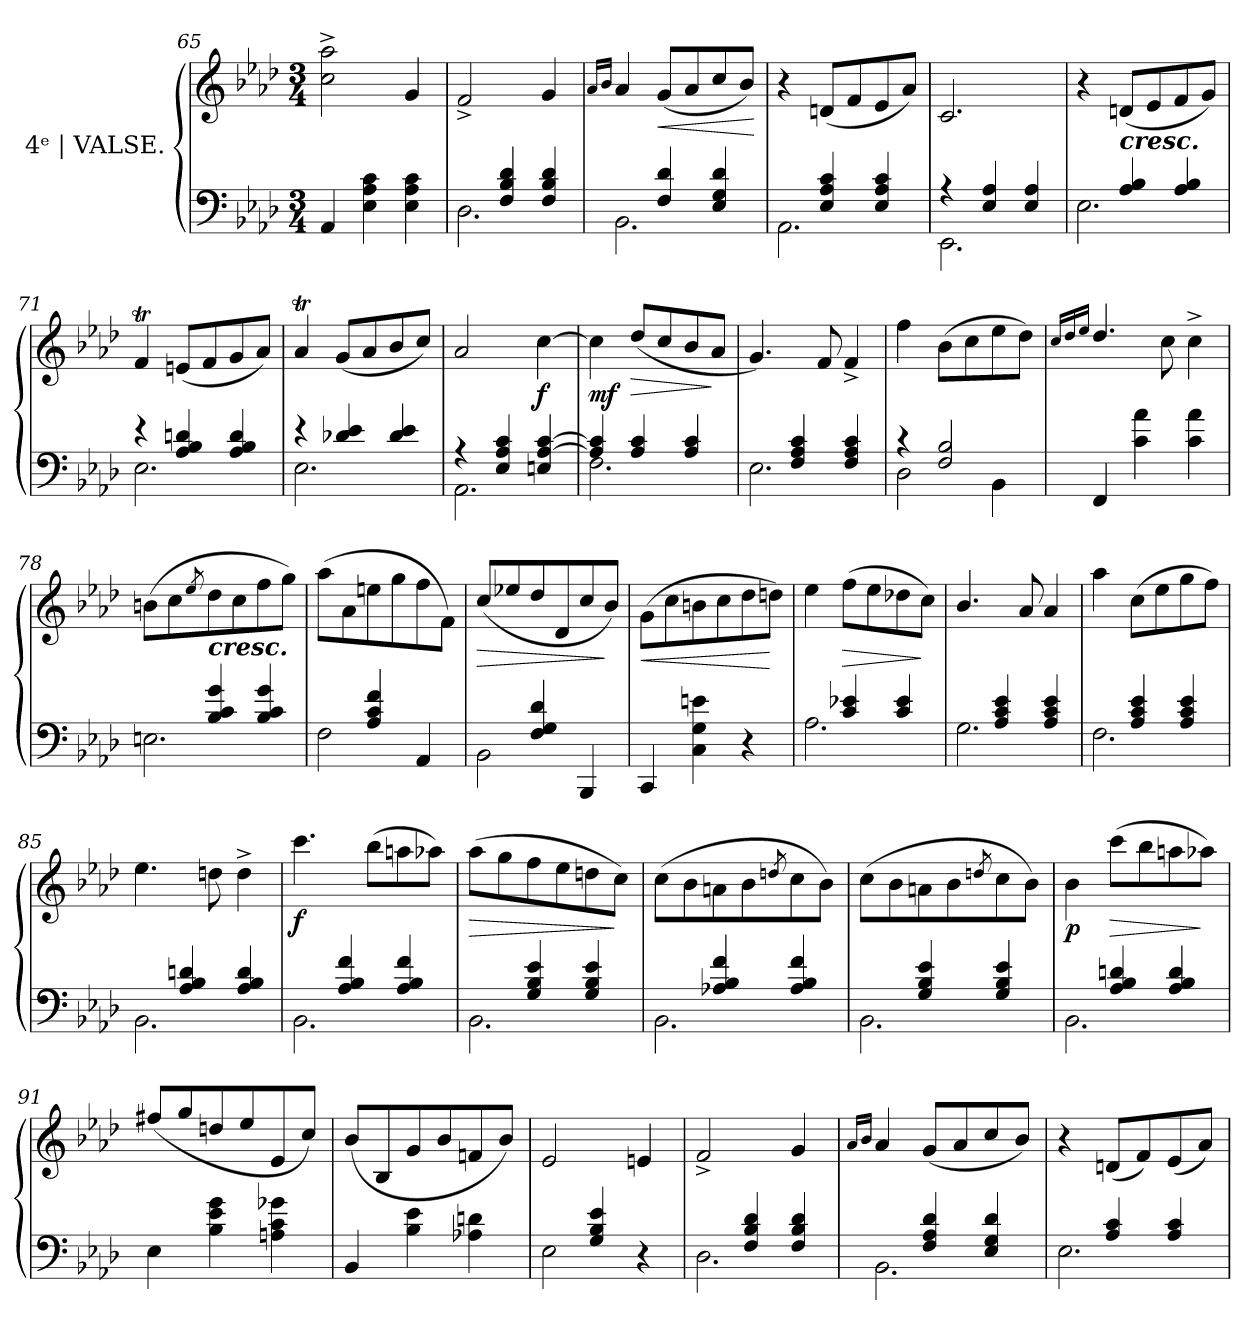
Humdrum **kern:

**kern	**kern	**dynam
*part1	*part1	*part1
*staff2	*staff1	*staff1/2
*I"4ᵉ | VALSE.	*	*
*clefF4	*clefG2	*
*k[b-e-a-d-]	*k[b-e-a-d-]	*
*M3/4	*M3/4	*
=65	=65	=65
4AA-/	2cc\^ 2aa-\^	.
4E-\ 4A-\ 4c\	.	.
4E-\ 4A-\ 4c\	4g/	.
=66	=66	=66
*^	*	*
4ryy	2.D-\	2f^/	.
4F/ 4B-/ 4d-/	.	.	.
4F/ 4B-/ 4d-/	.	4g/	.
!!LO:PB:g=z
=67	=67	=67	=67
.	.	16qa-/LL	.
.	.	16qb-/JJ	.
4ryy	2.BB-\	4a-/	.
!	!	!	!LO:HP:b
4F/ 4d-/	.	(<8g/L	<
.	.	8a-/	.
4E-/ 4G/ 4d-/	.	8cc/	.
.	.	8b-/J)	.
*v	*v	*	*
.	.	[
=68	=68	=68
*^	*	*
4ryy	2.AA-\	4r	.
4E-/ 4A-/ 4c/	.	(<8dn/L	.
.	.	8f/	.
4E-/ 4A-/ 4c/	.	8e-/	.
.	.	8a-/J)	.
=69	=69	=69	=69
4rA	2.EE-\	2.c/	.
4E-/ 4A-/	.	.	.
4E-/ 4A-/	.	.	.
=70	=70	=70	=70
4ryy	2.E-\	4r	.
!	!	!LO:TX:b:Bi:t=cresc.	!
4A-/ 4B-/	.	(<8dn/L	.
.	.	8e-/	.
4A-/ 4B-/	.	8f/	.
.	.	8g/J)	.
=71	=71	=71	=71
4re	2.E-\	4fT/	.
4A-/ 4B-/ 4dn/	.	(<8en/L	.
.	.	8f/	.
4A-/ 4B-/ 4d/	.	8g/	.
.	.	8a-/J)	.
=72	=72	=72	=72
4re	2.E-\	4a-T/	.
4d-X/ 4e-/	.	(<8g/L	.
.	.	8a-/	.
4d-/ 4e-/	.	8b-/	.
.	.	8cc/J)	.
=73	=73	=73	=73
4rA	2.AA-\	2a-/	.
4E-/ 4A-/ 4c/	.	.	.
!	!	!	!LO:DY:b
4En/ [4A-/ [4c/	.	[4cc\	f
!!LO:LB:g=z
=74	=74	=74	=74
!	!	!	!LO:DY:b
4A-/] 4c/]	2.F\	4cc\]	mf
!	!	!	!LO:HP:b
4A-/ 4c/	.	(<8dd-/L	>
.	.	8cc/	.
4A-/ 4c/	.	8b-/	.
.	.	8a-/J	]
=75	=75	=75	=75
4ryy	2.E-\	4.g/)	.
4F/ 4A-/ 4c/	.	.	.
.	.	8f/	.
4F/ 4A-/ 4c/	.	4f^/	.
=76	=76	=76	=76
4rc	2D-\	4ff\	.
2F/ 2B-/	.	(>8b-\L	.
.	.	8cc\	.
.	4BB-\	8ee-\	.
.	.	8dd-\J)	.
*v	*v	*	*
=77	=77	=77
.	16qcc/LL	.
.	16qdd-/	.
.	16qee-/JJ	.
4FF/	4.dd-/	.
4c\ 4a-\	.	.
.	8cc\	.
4c\ 4a-\	4cc^\	.
=78	=78	=78
*^	*	*
4ryy	2.En\	(>8bn\L	.
.	.	8cc\	.
.	.	8qee-/	.
!	!	!LO:TX:b:Bi:t=cresc.	!
4B-/ 4c/ 4g/	.	8dd-\	.
.	.	8cc\	.
4B-/ 4c/ 4g/	.	8ff\	.
.	.	8gg\J)	.
=79	=79	=79	=79
4ryy	2F\	(>8aa-\L	.
.	.	8a-\	.
4A-/ 4c/ 4f/	.	8een\	.
.	.	8gg\	.
4ryy	4AA-/	8ff\	.
.	.	8f\J)	.
=80	=80	=80	=80
!	!	!	!LO:HP:b
4ryy	2BB-\	(>8cc/L	>
.	.	8ee-X/	.
4F/ 4G/ 4d-/	.	8dd-/	.
.	.	8d-/	.
4ryy	4BBB-/	8cc/	.
.	.	8b-/J)	]
*v	*v	*	*
!!LO:LB:g=z
=81	=81	=81
!	!	!LO:HP:b
4CC/	(>8g\L	<
.	8cc\	.
4C\ 4G\ 4en\	8bn\	.
.	8cc\	.
4r	8dd-\	.
.	8ddn\J)	[
=82	=82	=82
*^	*	*
4ryy	2.A-\	4ee-\	.
!	!	!	!LO:HP:b
4c/ 4e-X/	.	(>8ff\L	>
.	.	8ee-\	.
4c/ 4e-/	.	8dd-X\	.
.	.	8cc\J)	]
=83	=83	=83	=83
4ryy	2.G\	4.b-/	.
4A-/ 4c/ 4e-/	.	.	.
.	.	8a-/	.
4A-/ 4c/ 4e-/	.	4a-/	.
=84	=84	=84	=84
4ryy	2.F\	4aa-\	.
4A-/ 4c/ 4e-/	.	(>8cc\L	.
.	.	8ee-\	.
4A-/ 4c/ 4e-/	.	8gg\	.
.	.	8ff\J)	.
=85	=85	=85	=85
4ryy	2.BB-\	4.ee-\	.
4A-/ 4B-/ 4dn/	.	.	.
.	.	8ddn\	.
4A-/ 4B-/ 4d/	.	4dd^\	.
=86	=86	=86	=86
!	!	!	!LO:DY:b
4ryy	2.BB-\	4.ccc\	f
4A-/ 4B-/ 4f/	.	.	.
.	.	(>8bb-\L	.
4A-/ 4B-/ 4f/	.	8aan\	.
.	.	8aa-X\J)	.
!!LO:LB:g=z
=87	=87	=87	=87
!	!	!	!LO:HP:b
4ryy	2.BB-\	(>8aa-\L	>
.	.	8gg\	.
4G/ 4B-/ 4e-/	.	8ff\	.
.	.	8ee-\	.
4G/ 4B-/ 4e-/	.	8ddn\	.
.	.	8cc\J)	]
=88	=88	=88	=88
4ryy	2.BB-\	(>8cc\L	.
.	.	8b-\	.
4A-X/ 4B-/ 4f/	.	8an\	.
.	.	8b-\	.
.	.	8qddn/	.
4A-/ 4B-/ 4f/	.	8cc\	.
.	.	8b-\J)	.
=89	=89	=89	=89
4ryy	2.BB-\	(>8cc\L	.
.	.	8b-\	.
4G/ 4B-/ 4e-/	.	8an\	.
.	.	8b-\	.
.	.	8qddn/	.
4G/ 4B-/ 4e-/	.	8cc\	.
.	.	8b-\J)	.
=90	=90	=90	=90
!	!	!	!LO:DY:b
4ryy	2.BB-\	4b-\	p
!	!	!	!LO:HP:b
4A-/ 4B-/ 4dn/	.	(>8ccc\L	>
.	.	8bb-\	.
4A-/ 4B-/ 4d/	.	8aan\	.
.	.	8aa-X\J)	]
*v	*v	*	*
=91	=91	=91
4E-\	(>8ff#X/L	.
.	8gg/	.
4B-\ 4e-\ 4g\	8ddn/	.
.	8ee-/	.
4An\ 4c\ 4g-X\	8e-/	.
.	8cc/J)	.
!!LO:LB:g=z
=92	=92	=92
4BB-/	(>8b-/L	.
.	8B-/	.
4B-\ 4e-\	8g/	.
.	8b-/	.
4A-X\ 4dn\	8fn/	.
.	8b-/J)	.
=93	=93	=93
*^	*	*
4ryy	2E-\	2e-/	.
4G/ 4B-/ 4e-/	.	.	.
4ryy	4r	4en/	.
=94	=94	=94	=94
4ryy	2.D-\	2f^/	.
4F/ 4B-/ 4d-/	.	.	.
4F/ 4B-/ 4d-/	.	4g/	.
=95	=95	=95	=95
.	.	16qa-/LL	.
.	.	16qb-/JJ	.
4ryy	2.BB-\	4a-/	.
4F/ 4A-/ 4d-/	.	(<8g/L	.
.	.	8a-/	.
4E-/ 4G/ 4d-/	.	8cc/	.
.	.	8b-/J)	.
=96	=96	=96	=96
4ryy	2.E-\	4r	.
4A-/ 4c/	.	(<8dn/L	.
.	.	8f/)	.
4A-/ 4c/	.	(<8e-/	.
.	.	8a-/J)	.
*v	*v	*	*
=	=	=
*-	*-	*-
